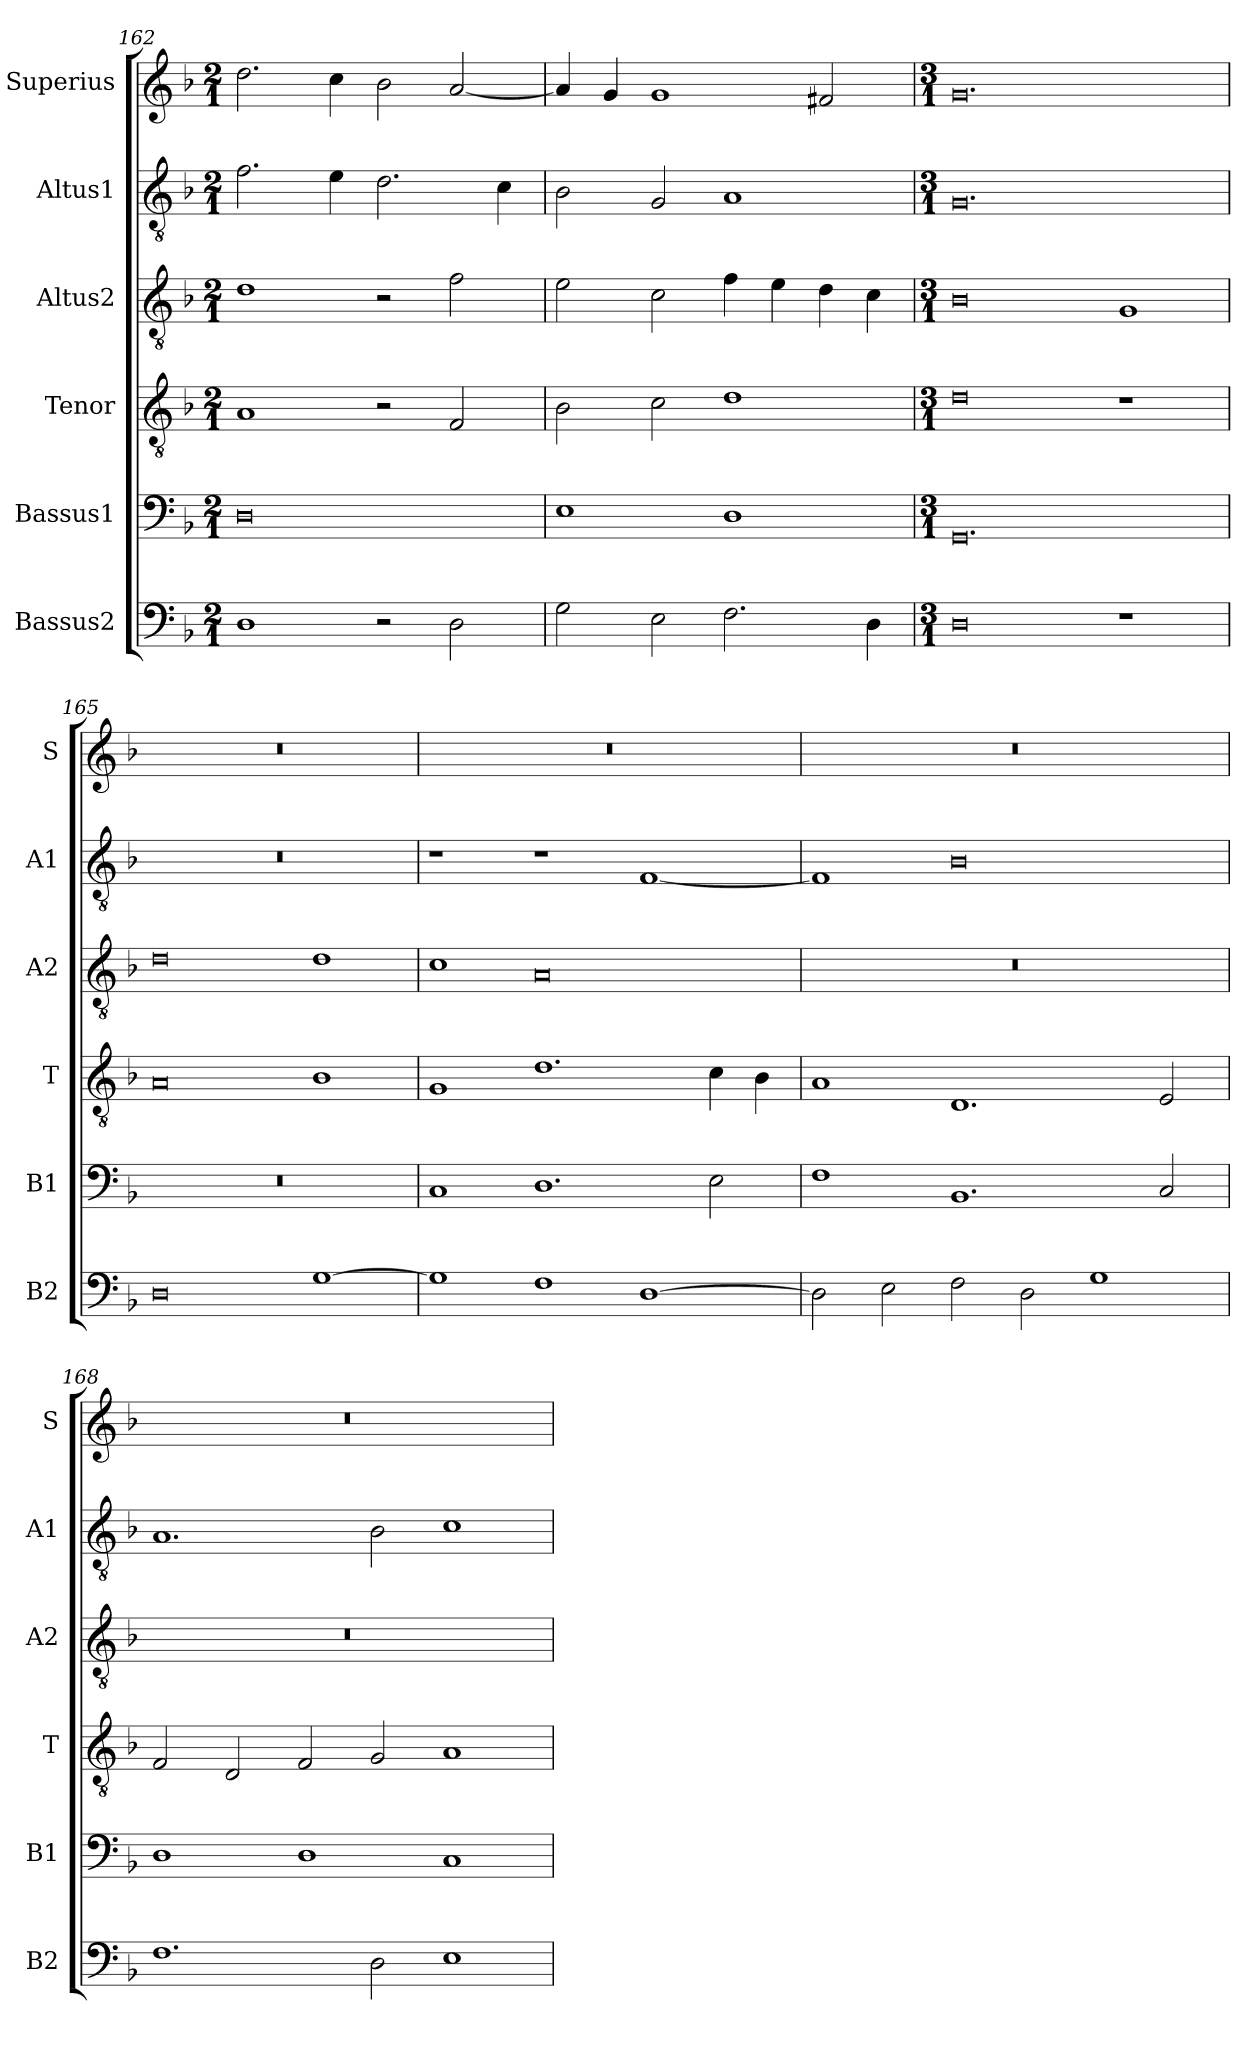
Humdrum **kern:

**kern	**kern	**kern	**kern	**kern	**kern
*part6	*part5	*part4	*part3	*part2	*part1
*staff6	*staff5	*staff4	*staff3	*staff2	*staff1
*I"Bassus2	*I"Bassus1	*I"Tenor	*I"Altus2	*I"Altus1	*I"Superius
*I'B2	*I'B1	*I'T	*I'A2	*I'A1	*I'S
*clefF4	*clefF4	*clefGv2	*clefGv2	*clefGv2	*clefG2
*k[b-]	*k[b-]	*k[b-]	*k[b-]	*k[b-]	*k[b-]
*M2/1	*M2/1	*M2/1	*M2/1	*M2/1	*M2/1
=162	=162	=162	=162	=162	=162
1D	0D	1A	1d	2.f\	2.dd\
.	.	.	.	4e\	4cc\
2r	.	2r	2r	2.d\	2b-\
2D\	.	2F/	2f\	.	[2a/
.	.	.	.	4c\	.
=163	=163	=163	=163	=163	=163
2G\	1E	2B-\	2e\	2B-\	4a/]
.	.	.	.	.	4g/
2E\	.	2c\	2c\	2G/	1g
2.F\	1D	1d	4f\	1A	.
.	.	.	4e\	.	.
.	.	.	4d\	.	2f#X/
4D\	.	.	4c\	.	.
=164	=164	=164	=164	=164	=164
*M3/1	*M3/1	*M3/1	*M3/1	*M3/1	*M3/1
0D	0.GG	0d	0B-	0.G	0.g
1r	.	1r	1G	.	.
=165	=165	=165	=165	=165	=165
0D	0.r	0A	0d	0.r	0.r
[1G	.	1B-	1d	.	.
=166	=166	=166	=166	=166	=166
1G]	1C	1G	1c	1r	0.r
1F	1.D	1.d	0A	1r	.
[1D	.	.	.	[1F	.
.	2E\	4c\	.	.	.
.	.	4B-\	.	.	.
=167	=167	=167	=167	=167	=167
2D\]	1F	1A	0.r	1F]	0.r
2E\	.	.	.	.	.
2F\	1.BB-	1.D	.	0B-	.
2D\	.	.	.	.	.
1G	.	.	.	.	.
.	2C/	2E/	.	.	.
=168	=168	=168	=168	=168	=168
1.F	1D	2F/	0.r	1.A	0.r
.	.	2D/	.	.	.
.	1D	2F/	.	.	.
2D\	.	2G/	.	2B-\	.
1E	1C	1A	.	1c	.
=	=	=	=	=	=
*-	*-	*-	*-	*-	*-
